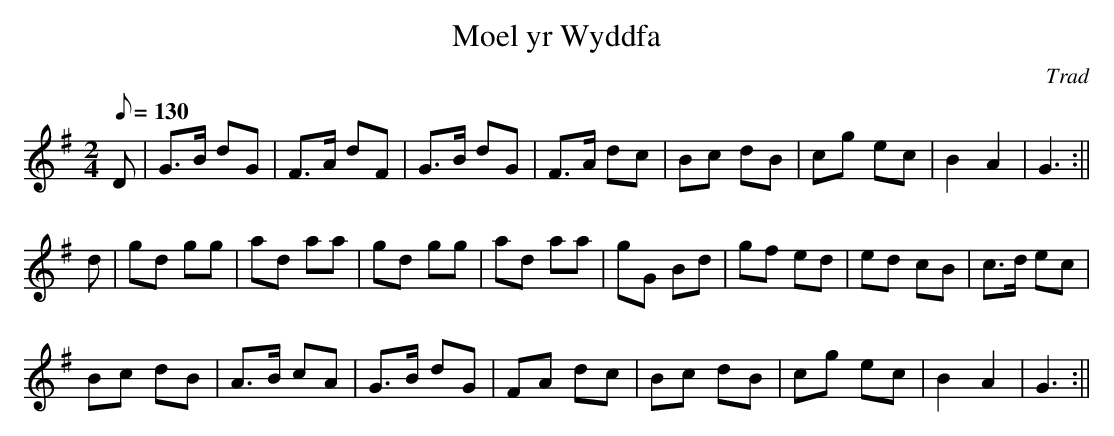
X:1
T:Moel yr Wyddfa
M:2/4
L:1/8
Q:130
C:Trad
K:G
D|G>B dG|F>A dF|G>B dG|F>A dc|Bc dB|cg ec|B2A2|G3:||!
d|gd gg|ad aa|gd gg|ad aa|gG Bd|gf ed|ed cB|c>d ec|!
Bc dB|A>B cA|G>B dG|FA dc|Bc dB|cg ec|B2A2|G3:||
